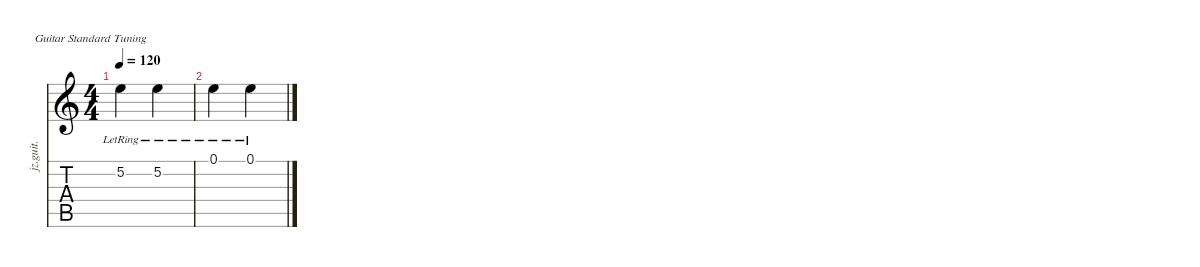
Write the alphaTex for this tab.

\defaultSystemsLayout 4
\hideDynamics
\bracketExtendMode nobrackets
\otherSystemsTrackNameOrientation horizontal
\track ("Electric Guitar" "jz.guit.") {instrument electricguitarjazz}
\staff {score tabs}
\tuning (E4 B3 G3 D3 A2 E2)
\ts (4 4)
\tempo 120
\clef g2
\ks c
5.2{lr}.4{dy mf instrument electricguitarjazz beam Down} 5.2{lr}.4{beam Down} |
0.1{lr}.4{beam Down} 0.1{lr}.4{beam Down}
